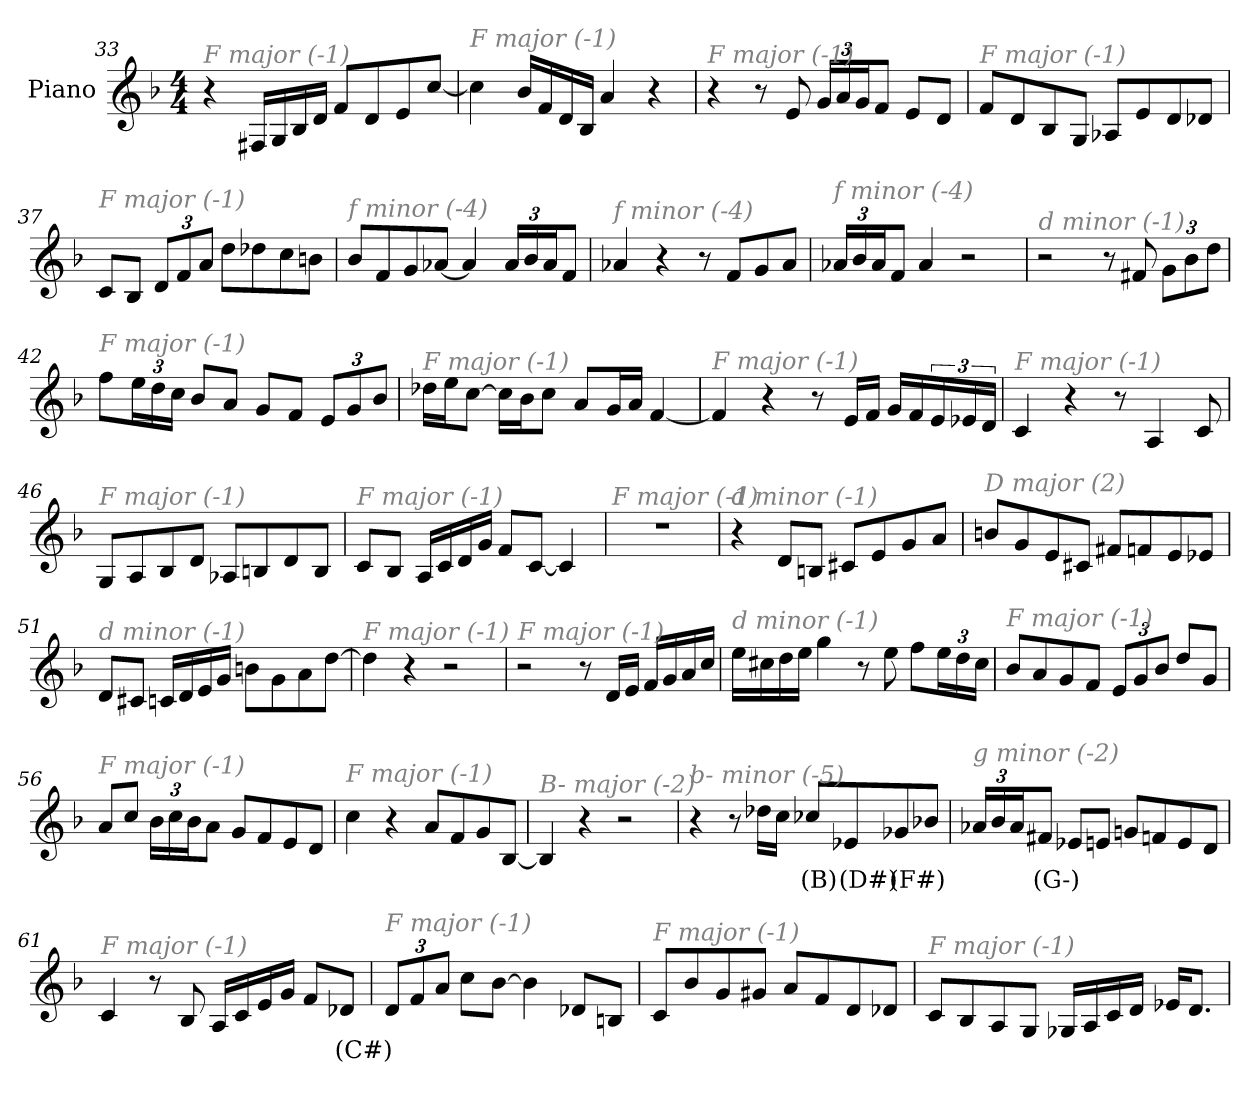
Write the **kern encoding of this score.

**kern	**text
*part1	*part1
*staff1	*staff1
*I"Piano	*
*I'Pno	*
*clefG2	*
*k[b-]	*
*F:	*
*M4/4	*
=33	=33
!LO:TX:i:color=#808080:t=F major (-1)	!
4r	.
16F#X/LL	.
16G/	.
16B-/	.
16d/JJ	.
8f/L	.
8d/	.
8e/	.
[8cc/J	.
=34	=34
!LO:TX:i:color=#808080:t=F major (-1)	!
4cc\]	.
16b-/LL	.
16f/	.
16d/	.
16B-/JJ	.
4a/	.
4r	.
=35	=35
!LO:TX:i:color=#808080:t=F major (-1)	!
4r	.
8r	.
8e/	.
*Xbrackettup	*
24g/LL	.
24a/	.
24g/J	.
8f/J	.
8e/L	.
8d/J	.
!!LO:LB:g=z
=36	=36
!LO:TX:i:color=#808080:t=F major (-1)	!
8f/L	.
8d/	.
8B-/	.
8G/J	.
8A-X/L	.
8e/	.
8d/	.
8d-X/J	.
=37	=37
!LO:TX:i:color=#808080:t=F major (-1)	!
8c/L	.
8B-/J	.
12d/L	.
12f/	.
12a/J	.
8dd\L	.
8dd-X\	.
8cc\	.
8bn\J	.
=38	=38
!LO:TX:i:color=#808080:t=f minor (-4)	!
8b-/L	.
8f/	.
8g/	.
[8a-X/J	.
4a-/]	.
24a-/LL	.
24b-/	.
24a-/J	.
8f/J	.
=39	=39
!LO:TX:i:color=#808080:t=f minor (-4)	!
4a-X/	.
4r	.
8r	.
8f/L	.
8g/	.
8a-/J	.
!!LO:PB:g=z
=40	=40
!LO:TX:i:color=#808080:t=f minor (-4)	!
24a-X/LL	.
24b-/	.
24a-/J	.
8f/J	.
4a-/	.
2r	.
=41	=41
!LO:TX:i:color=#808080:t=d minor (-1)	!
2r	.
8r	.
8f#X/	.
12g\L	.
12b-\	.
12dd\J	.
=42	=42
!LO:TX:i:color=#808080:t=F major (-1)	!
8ff\L	.
24ee\L	.
24dd\	.
24cc\JJ	.
8b-/L	.
8a/J	.
8g/L	.
8f/J	.
12e/L	.
12g/	.
12b-/J	.
=43	=43
!LO:TX:i:color=#808080:t=F major (-1)	!
16dd-X\LL	.
16ee\J	.
[8cc\J	.
16cc\LL]	.
16b-\J	.
8cc\J	.
8a/L	.
16g/L	.
16a/JJ	.
[4f/	.
!!LO:LB:g=z
=44	=44
!LO:TX:i:color=#808080:t=F major (-1)	!
4f/]	.
4r	.
8r	.
16e/LL	.
16f/JJ	.
16g/LL	.
16f/	.
*brackettup	*
24e/	.
24e-X/	.
24d/JJ	.
=45	=45
!LO:TX:i:color=#808080:t=F major (-1)	!
4c/	.
4r	.
8r	.
4A/	.
8c/	.
=46	=46
!LO:TX:i:color=#808080:t=F major (-1)	!
8G/L	.
8A/	.
8B-/	.
8d/J	.
8A-X/L	.
8Bn/	.
8d/	.
8B/J	.
=47	=47
!LO:TX:i:color=#808080:t=F major (-1)	!
8c/L	.
8B-/J	.
16A/LL	.
16c/	.
16d/	.
16g/JJ	.
8f/L	.
[8c/J	.
4c/]	.
!!LO:LB:g=z
=48	=48
!LO:TX:i:color=#808080:t=F major (-1)	!
1r	.
=49	=49
!LO:TX:i:color=#808080:t=d minor (-1)	!
4r	.
8d/L	.
8Bn/J	.
8c#X/L	.
8e/	.
8g/	.
8a/J	.
=50	=50
!LO:TX:i:color=#808080:t=D major (2)	!
8bn/L	.
8g/	.
8e/	.
8c#X/J	.
8f#X/L	.
8fn/	.
8e/	.
8e-X/J	.
=51	=51
!LO:TX:i:color=#808080:t=d minor (-1)	!
8d/L	.
8c#X/J	.
16cn/LL	.
16d/	.
16e/	.
16g/JJ	.
8bn\L	.
8g\	.
8a\	.
[8dd\J	.
=52	=52
!LO:TX:i:color=#808080:t=F major (-1)	!
4dd\]	.
4r	.
2r	.
!!LO:LB:g=z
=53	=53
!LO:TX:i:color=#808080:t=F major (-1)	!
2r	.
8r	.
16d/LL	.
16e/JJ	.
16f/LL	.
16g/	.
16a/	.
16cc/JJ	.
=54	=54
!LO:TX:i:color=#808080:t=d minor (-1)	!
16ee\LL	.
16cc#X\	.
16dd\	.
16ee\JJ	.
4gg\	.
8r	.
8ee\	.
8ff\L	.
*Xbrackettup	*
24ee\L	.
24dd\	.
24cc#\JJ	.
=55	=55
!LO:TX:i:color=#808080:t=F major (-1)	!
8b-/L	.
8a/	.
8g/	.
8f/J	.
12e/L	.
12g/	.
12b-/J	.
8dd/L	.
8g/J	.
=56	=56
!LO:TX:i:color=#808080:t=F major (-1)	!
8a/L	.
8cc/J	.
24b-\LL	.
24cc\	.
24b-\J	.
8a\J	.
8g/L	.
8f/	.
8e/	.
8d/J	.
!!LO:LB:g=z
=57	=57
!LO:TX:i:color=#808080:t=F major (-1)	!
4cc\	.
4r	.
8a/L	.
8f/	.
8g/	.
[8B-/J	.
=58	=58
!LO:TX:i:color=#808080:t=B- major (-2)	!
4B-/]	.
4r	.
2r	.
=59	=59
!LO:TX:i:color=#808080:t=b- minor (-5)	!
4r	.
8r	.
16dd-X\LL	.
16cc\JJ	.
8cc-Xi/L	(B)
8e-Xi/	(D#)
8g-Xi/	(F#)
8b-X/J	.
=60	=60
!LO:TX:i:color=#808080:t=g minor (-2)	!
24a-X/LL	.
24b-/	.
24a-/J	.
8f#Xi/J	(G-)
8e-X/L	.
8en/J	.
8gn/L	.
8f/	.
8e/	.
8d/J	.
!!LO:LB:g=z
=61	=61
!LO:TX:i:color=#808080:t=F major (-1)	!
4c/	.
8r	.
8B-/	.
16A/LL	.
16c/	.
16e/	.
16g/JJ	.
8f/L	.
8d-Xi/J	(C#)
=62	=62
!LO:TX:i:color=#808080:t=F major (-1)	!
12d/L	.
12f/	.
12a/J	.
8cc\L	.
[8b-\J	.
4b-\]	.
8d-X/L	.
8Bn/J	.
=63	=63
!LO:TX:i:color=#808080:t=F major (-1)	!
8c/L	.
8b-/	.
8g/	.
8g#X/J	.
8a/L	.
8f/	.
8d/	.
8d-X/J	.
=64	=64
!LO:TX:i:color=#808080:t=F major (-1)	!
8c/L	.
8B-/	.
8A/	.
8G/J	.
16G-X/LL	.
16A/	.
16c/	.
16d/JJ	.
16e-X/KL	.
8.d/J	.
=	=
*-	*-
